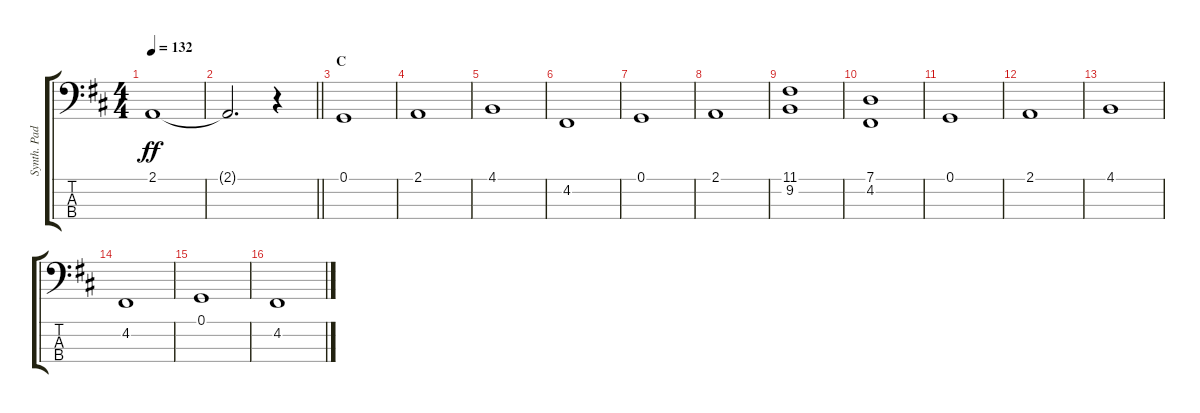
\track ("Synth. Pad IV" "Synth. Pad") {instrument pad2warm}
\staff {score tabs}
\tuning (G2 D2 A1 E1) {hide}
\ts (4 4)
\tempo 132
\clef f4
\ks d
2.1.1{dy ff} |
\barLineRight lightlight
2.1{t}.2{d} r.4 |
\section ("" "C")
0.1.1 |
2.1.1 |
4.1.1 |
4.2.1 |
0.1.1 |
2.1.1 |
(11.1 9.2).1 |
(7.1 4.2).1 |
0.1.1 |
2.1.1 |
4.1.1 |
4.2.1 |
0.1.1 |
4.2.1
